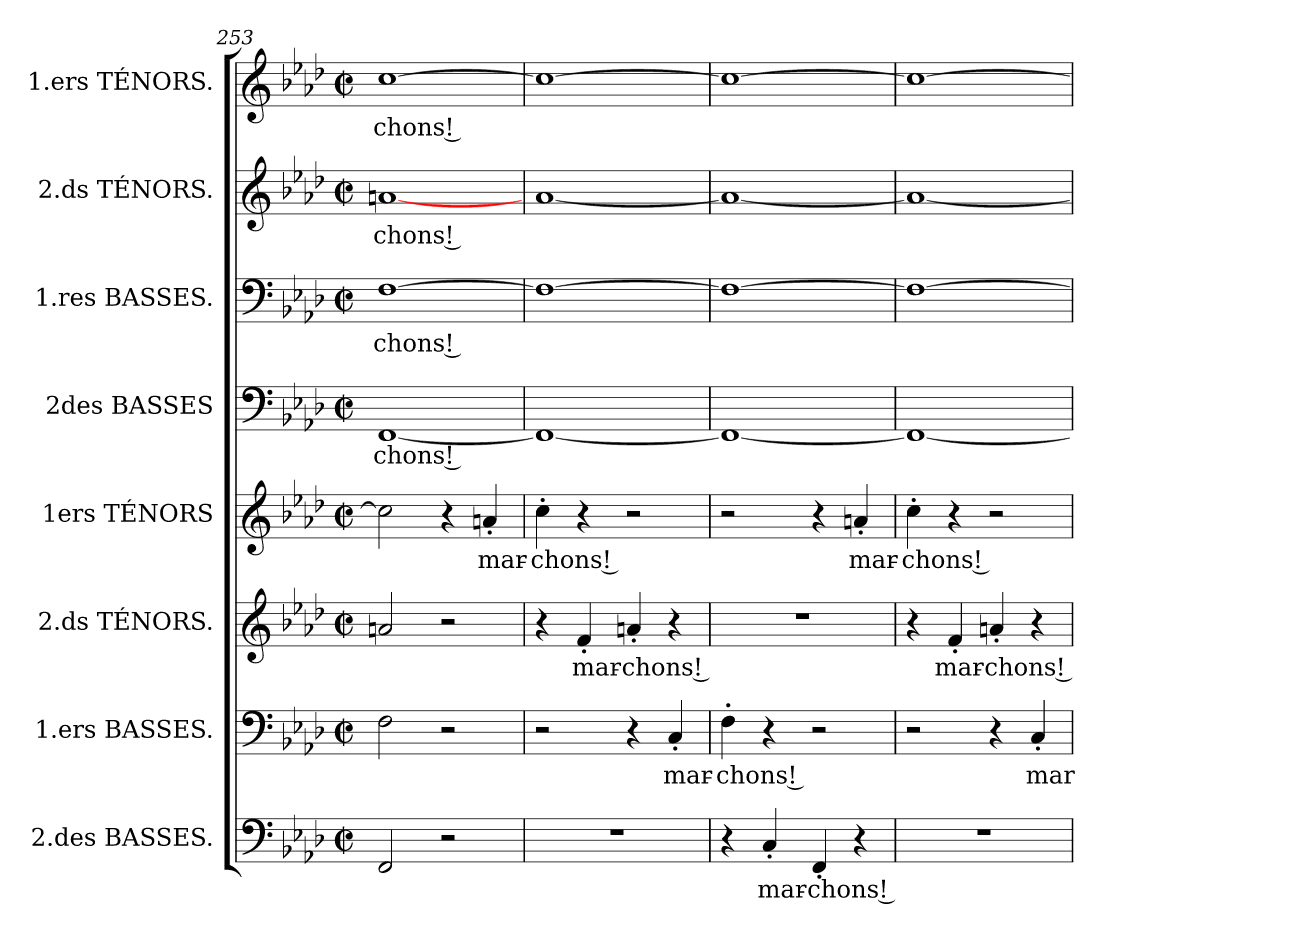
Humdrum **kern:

**kern	**text	**kern	**text	**kern	**text	**kern	**text	**kern	**text	**kern	**text	**kern	**text	**kern	**text
*part8	*part8	*part7	*part7	*part6	*part6	*part5	*part5	*part4	*part4	*part3	*part3	*part2	*part2	*part1	*part1
*staff8	*staff8	*staff7	*staff7	*staff6	*staff6	*staff5	*staff5	*staff4	*staff4	*staff3	*staff3	*staff2	*staff2	*staff1	*staff1
*I"2.des BASSES.	*	*I"1.ers BASSES.	*	*I"2.ds TÉNORS.	*	*I"1ers TÉNORS	*	*I"2des BASSES	*	*I"1.res BASSES.	*	*I"2.ds TÉNORS.	*	*I"1.ers TÉNORS.	*
*clefF4	*	*clefF4	*	*clefG2	*	*clefG2	*	*clefF4	*	*clefF4	*	*clefG2	*	*clefG2	*
*k[b-e-a-d-]	*	*k[b-e-a-d-]	*	*k[b-e-a-d-]	*	*k[b-e-a-d-]	*	*k[b-e-a-d-]	*	*k[b-e-a-d-]	*	*k[b-e-a-d-]	*	*k[b-e-a-d-]	*
*A-:	*	*A-:	*	*A-:	*	*A-:	*	*A-:	*	*A-:	*	*A-:	*	*A-:	*
*M2/2	*	*M2/2	*	*M2/2	*	*M2/2	*	*M2/2	*	*M2/2	*	*M2/2	*	*M2/2	*
*met(c|)	*	*met(c|)	*	*met(c|)	*	*met(c|)	*	*met(c|)	*	*met(c|)	*	*met(c|)	*	*met(c|)	*
=253	=253	=253	=253	=253	=253	=253	=253	=253	=253	=253	=253	=253	=253	=253	=253
!	!	!	!	!	!	!	!	!	!LO:LY:b	!	!	!	!	!	!
!	!	!	!	!	!	!	!	!	!	!	!LO:LY:b	!	!	!	!
!	!	!	!	!	!	!	!	!	!	!	!	!	!LO:LY:b	!	!
!	!	!	!	!	!	!	!	!	!	!	!	!	!	!	!LO:LY:b
2FF/	.	2F\	.	2an/	.	2cc\]	.	[<1FF	-chons !	[<1F	-chons !	[1an	-chons !	[<1cc	-chons !
2r	.	2r	.	2r	.	4r	.	.	.	.	.	.	.	.	.
!	!	!	!	!	!	!	!LO:LY:b	!	!	!	!	!	!	!	!
.	.	.	.	.	.	4an'</	mar-	.	.	.	.	.	.	.	.
=254	=254	=254	=254	=254	=254	=254	=254	=254	=254	=254	=254	=254	=254	=254	=254
!	!	!	!	!	!	!	!LO:LY:b	!	!	!	!	!	!	!	!
1r	.	2r	.	4r	.	4cc'>\	-chons !	1FF_	.	1F_	.	[1a-	.	1cc_	.
!	!	!	!	!	!LO:LY:b	!	!	!	!	!	!	!	!	!	!
.	.	.	.	4f'</	mar-	4r	.	.	.	.	.	.	.	.	.
!	!	!	!	!	!LO:LY:b	!	!	!	!	!	!	!	!	!	!
.	.	4r	.	4an'</	-chons !	2r	.	.	.	.	.	.	.	.	.
!	!	!	!LO:LY:b	!	!	!	!	!	!	!	!	!	!	!	!
.	.	4C'</	mar-	4r	.	.	.	.	.	.	.	.	.	.	.
=255	=255	=255	=255	=255	=255	=255	=255	=255	=255	=255	=255	=255	=255	=255	=255
!	!	!	!LO:LY:b	!	!	!	!	!	!	!	!	!	!	!	!
4r	.	4F'>\	-chons !	1r	.	2r	.	1FF_	.	1F_	.	1a-_	.	1cc_	.
!	!LO:LY:b	!	!	!	!	!	!	!	!	!	!	!	!	!	!
4C'</	mar-	4r	.	.	.	.	.	.	.	.	.	.	.	.	.
!	!LO:LY:b	!	!	!	!	!	!	!	!	!	!	!	!	!	!
4FF'</	-chons !	2r	.	.	.	4r	.	.	.	.	.	.	.	.	.
!	!	!	!	!	!	!	!LO:LY:b	!	!	!	!	!	!	!	!
4r	.	.	.	.	.	4an'</	mar-	.	.	.	.	.	.	.	.
!!LO:PB:g=z
=256	=256	=256	=256	=256	=256	=256	=256	=256	=256	=256	=256	=256	=256	=256	=256
!	!	!	!	!	!	!	!LO:LY:b	!	!	!	!	!	!	!	!
1r	.	2r	.	4r	.	4cc'>\	-chons !	1FF_	.	1F_	.	1a-_	.	1cc_	.
!	!	!	!	!	!LO:LY:b	!	!	!	!	!	!	!	!	!	!
.	.	.	.	4f'</	mar-	4r	.	.	.	.	.	.	.	.	.
!	!	!	!	!	!LO:LY:b	!	!	!	!	!	!	!	!	!	!
.	.	4r	.	4an'</	-chons !	2r	.	.	.	.	.	.	.	.	.
!	!	!	!LO:LY:b	!	!	!	!	!	!	!	!	!	!	!	!
.	.	4C'</	mar-	4r	.	.	.	.	.	.	.	.	.	.	.
=	=	=	=	=	=	=	=	=	=	=	=	=	=	=	=
*-	*-	*-	*-	*-	*-	*-	*-	*-	*-	*-	*-	*-	*-	*-	*-
